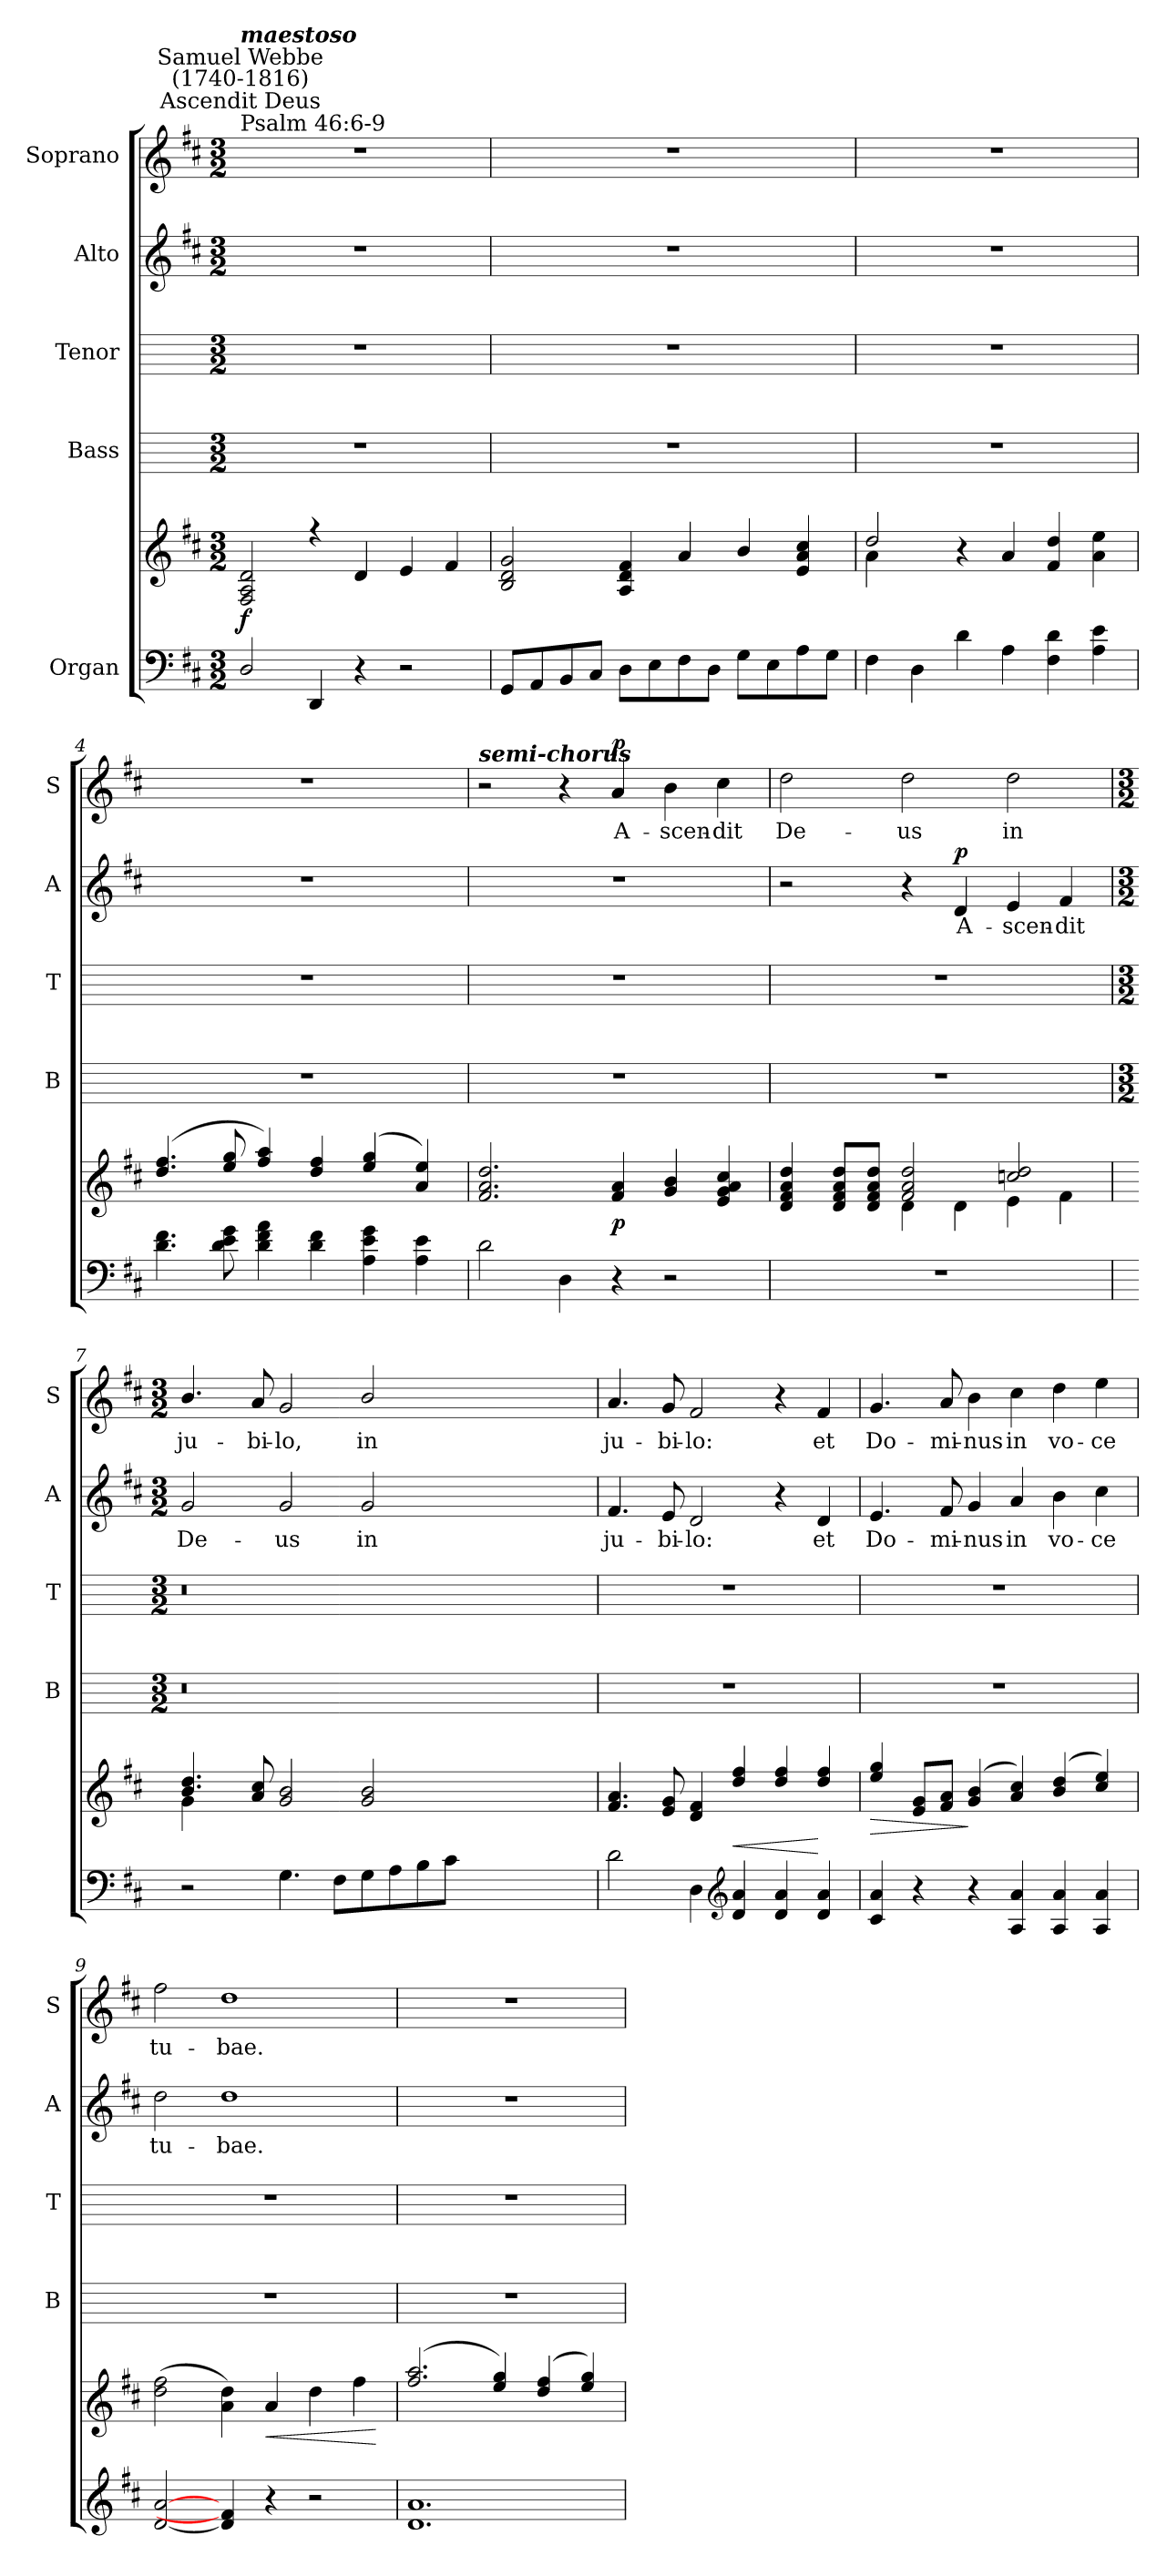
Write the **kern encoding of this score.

**kern	**kern	**dynam	**kern	**kern	**kern	**text	**dynam	**kern	**text	**dynam
*part5	*part5	*part5	*part4	*part3	*part2	*part2	*part2	*part1	*part1	*part1
*staff6	*staff5	*staff5/6	*staff4	*staff3	*staff2	*staff2	*staff2	*staff1	*staff1	*staff1
*I"Organ	*	*	*I"Bass	*I"Tenor	*I"Alto	*	*	*I"Soprano	*	*
*	*	*	*I'B	*I'T	*I'A	*	*	*I'S	*	*
*clefF4	*clefG2	*	*	*	*clefG2	*	*	*clefG2	*	*
*k[f#c#]	*k[f#c#]	*	*	*	*k[f#c#]	*	*	*k[f#c#]	*	*
*D:	*D:	*	*	*	*D:	*	*	*D:	*	*
*M3/2	*M3/2	*	*M3/2	*M3/2	*M3/2	*	*	*M3/2	*	*
=1	=1	=1	=1	=1	=1	=1	=1	=1	=1	=1
*	*^	*	*	*	*	*	*	*	*	*
!	!	!	!	!	!	!	!	!	!LO:TX:a:t=Psalm 46&colon;6-9	!	!
!	!	!	!	!	!	!	!	!	!LO:TX:a:cj:t=Ascendit Deus	!	!
!	!	!	!	!	!	!	!	!	!LO:TX:a:cj:t=Samuel Webbe\n(1740-1816)	!	!
!	!	!	!	!	!	!	!	!	!LO:TX:a:Bi:t=maestoso	!	!
!	!	!LO:N:vis=1	!LO:DY:b	!	!	!LO:N:vis=1	!	!	!LO:N:vis=1	!	!
2D/	2F# 2A 2d	1.ryy	f	1.r	1.r	1.r	.	.	1.r	.	.
4DD	4r	.	.	.	.	.	.	.	.	.	.
4r	4d	.	.	.	.	.	.	.	.	.	.
2r	4e	.	.	.	.	.	.	.	.	.	.
.	4f#	.	.	.	.	.	.	.	.	.	.
=2	=2	=2	=2	=2	=2	=2	=2	=2	=2	=2	=2
!	!	!LO:N:vis=1	!	!	!	!LO:N:vis=1	!	!	!LO:N:vis=1	!	!
8GGL	2B 2d 2g	1.ryy	.	1.r	1.r	1.r	.	.	1.r	.	.
8AA	.	.	.	.	.	.	.	.	.	.	.
8BB	.	.	.	.	.	.	.	.	.	.	.
8C#J	.	.	.	.	.	.	.	.	.	.	.
8DL	4A 4d 4f#	.	.	.	.	.	.	.	.	.	.
8E	.	.	.	.	.	.	.	.	.	.	.
8F#	4a	.	.	.	.	.	.	.	.	.	.
8DJ	.	.	.	.	.	.	.	.	.	.	.
8GL	4b	.	.	.	.	.	.	.	.	.	.
8E	.	.	.	.	.	.	.	.	.	.	.
8A	4e 4a 4cc#	.	.	.	.	.	.	.	.	.	.
8GJ	.	.	.	.	.	.	.	.	.	.	.
=3	=3	=3	=3	=3	=3	=3	=3	=3	=3	=3	=3
!	!	!	!	!	!	!LO:N:vis=1	!	!	!LO:N:vis=1	!	!
4F#	2dd/	4a\	.	1.r	1.r	1.r	.	.	1.r	.	.
4D	.	4ryy	.	.	.	.	.	.	.	.	.
4d	4r	2ryy	.	.	.	.	.	.	.	.	.
4A	4a	.	.	.	.	.	.	.	.	.	.
4F# 4d	4f# 4dd	2ryy	.	.	.	.	.	.	.	.	.
4A 4e	4a 4ee	.	.	.	.	.	.	.	.	.	.
=4	=4	=4	=4	=4	=4	=4	=4	=4	=4	=4	=4
!	!	!LO:N:vis=1	!	!	!	!LO:N:vis=1	!	!	!LO:N:vis=1	!	!
4.d 4.f#	(>4.dd 4.ff#	1.ryy	.	1.r	1.r	1.r	.	.	1.r	.	.
8d 8e 8g	8ee 8gg	.	.	.	.	.	.	.	.	.	.
4d 4f# 4a	4ff# 4aa)	.	.	.	.	.	.	.	.	.	.
4d 4f#	4dd 4ff#	.	.	.	.	.	.	.	.	.	.
4A 4e 4g	(>4ee 4gg	.	.	.	.	.	.	.	.	.	.
4A 4e	4a 4ee)	.	.	.	.	.	.	.	.	.	.
=5	=5	=5	=5	=5	=5	=5	=5	=5	=5	=5	=5
!	!	!	!	!	!	!	!	!	!LO:TX:a:Bi:t=semi-chorus	!	!
!	!	!LO:N:vis=1	!	!	!	!LO:N:vis=1	!	!	!	!	!
2d	2.f# 2.a 2.dd	1.ryy	.	1.r	1.r	1.r	.	.	2r	.	.
4D	.	.	.	.	.	.	.	.	4r	.	.
!	!	!	!LO:DY:b	!	!	!	!	!	!	!LO:LY:b	!LO:DY:b
4r	4f# 4a	.	p	.	.	.	.	.	4a	A-	p
!	!	!	!	!	!	!	!	!	!	!LO:LY:b	!
2r	4g 4b	.	.	.	.	.	.	.	4b	-scen-	.
!	!	!	!	!	!	!	!	!	!	!LO:LY:b	!
.	4e 4g 4a 4cc#	.	.	.	.	.	.	.	4cc#	-dit	.
=6	=6	=6	=6	=6	=6	=6	=6	=6	=6	=6	=6
!LO:N:vis=1	!	!	!	!	!	!	!	!	!	!LO:LY:b	!
1.r	4d 4f# 4a 4dd	2ryy	.	1.r	1.r	2r	.	.	2dd	De-	.
.	8d 8f# 8a 8ddL	.	.	.	.	.	.	.	.	.	.
.	8d 8f# 8a 8ddJ	.	.	.	.	.	.	.	.	.	.
!	!	!	!	!	!	!	!	!	!	!LO:LY:b	!
.	2f# 2a 2dd	4d\	.	.	.	4r	.	.	2dd	-us	.
!	!	!	!	!	!	!	!LO:LY:b	!LO:DY:b	!	!	!
.	.	4d\	.	.	.	4d	A-	p	.	.	.
!	!	!	!	!	!	!	!LO:LY:b	!	!	!LO:LY:b	!
.	2ccn/ 2dd/	4e\	.	.	.	4e	-scen-	.	2dd	in	.
!	!	!	!	!	!	!	!LO:LY:b	!	!	!	!
.	.	4f#\	.	.	.	4f#	-dit	.	.	.	.
!!LO:LB:g=z
=7	=7	=7	=7	=7	=7	=7	=7	=7	=7	=7	=7
*	*	*	*	*M3/2	*M3/2	*M3/2	*	*	*M3/2	*	*
!	!	!	!	!	!	!	!LO:LY:b	!	!	!LO:LY:b	!
2r	4.b/ 4.dd/	4g\	.	0.r	0.r	2g	De-	.	4.b/	ju-	.
.	.	1ryy	.	.	.	.	.	.	.	.	.
!	!	!	!	!	!	!	!	!	!	!LO:LY:b	!
.	8a/ 8cc#/	.	.	.	.	.	.	.	8a	-bi-	.
!	!	!	!	!	!	!	!LO:LY:b	!	!	!LO:LY:b	!
4.G	2g 2b	.	.	.	.	2g	-us	.	2g	-lo,	.
8F#L	.	.	.	.	.	.	.	.	.	.	.
!	!	!	!	!	!	!	!LO:LY:b	!	!	!LO:LY:b	!
8G	2g 2b	.	.	.	.	2g	in	.	2b/	in	.
8A	.	.	.	.	.	.	.	.	.	.	.
8B	.	1..ryy	.	.	.	.	.	.	.	.	.
8c#J	.	.	.	.	.	.	.	.	.	.	.
1.ryy	1.ryy	.	.	.	.	1.ryy	.	.	1.ryy	.	.
=7A	=7A	=7A	=7A	=7A	=7A	=7A	=7A	=7A	=7A	=7A	=7A
!	!	!LO:N:vis=1	!	!	!	!	!LO:LY:b	!	!	!LO:LY:b	!
2d	4.f# 4.a	1.ryy	.	1.r	1.r	4.f#	ju-	.	4.a	ju-	.
!	!	!	!	!	!	!	!LO:LY:b	!	!	!LO:LY:b	!
.	8e 8g	.	.	.	.	8e	-bi-	.	8g	-bi-	.
!	!	!	!	!	!	!	!LO:LY:b	!	!	!LO:LY:b	!
4D	4d 4f#	.	.	.	.	2d	-lo:	.	2f#	-lo:	.
*clefG2	*	*	*	*	*	*	*	*	*	*	*
!	!	!	!LO:HP:b	!	!	!	!	!	!	!	!
4d 4a	4dd 4ff#	.	<	.	.	.	.	.	.	.	.
4d 4a	4dd 4ff#	.	.	.	.	4r	.	.	4r	.	.
!	!	!	!	!	!	!	!LO:LY:b	!	!	!LO:LY:b	!
4d 4a	4dd 4ff#	.	[	.	.	4d	et	.	4f#	et	.
=8	=8	=8	=8	=8	=8	=8	=8	=8	=8	=8	=8
!	!	!LO:N:vis=1	!LO:HP:b	!	!	!	!LO:LY:b	!	!	!LO:LY:b	!
4c# 4a	4ee 4gg	1.ryy	>	1.r	1.r	4.e	Do-	.	4.g	Do-	.
4r	8e 8gL	.	.	.	.	.	.	.	.	.	.
!	!	!	!	!	!	!	!LO:LY:b	!	!	!LO:LY:b	!
.	8f# 8aJ	.	.	.	.	8f#	-mi-	.	8a	-mi-	.
!	!	!	!	!	!	!	!LO:LY:b	!	!	!LO:LY:b	!
4r	(<4g 4b	.	]	.	.	4g	-nus	.	4b	-nus	.
!	!	!	!	!	!	!	!LO:LY:b	!	!	!LO:LY:b	!
4A 4a	4a 4cc#)	.	.	.	.	4a	in	.	4cc#	in	.
!	!	!	!	!	!	!	!LO:LY:b	!	!	!LO:LY:b	!
4A 4a	(>4b 4dd	.	.	.	.	4b	vo-	.	4dd	vo-	.
!	!	!	!	!	!	!	!LO:LY:b	!	!	!LO:LY:b	!
4A 4a	4cc# 4ee)	.	.	.	.	4cc#	-ce	.	4ee	-ce	.
=9	=9	=9	=9	=9	=9	=9	=9	=9	=9	=9	=9
!	!	!LO:N:vis=1	!	!	!	!	!LO:LY:b	!	!	!LO:LY:b	!
[2d [2a	(>2dd 2ff#	1.ryy	.	1.r	1.r	2dd	tu-	.	2ff#	tu-	.
!	!	!	!	!	!	!	!LO:LY:b	!	!	!LO:LY:b	!
4d] 4f#]	4a 4dd)	.	.	.	.	1dd	-bae.	.	1dd	-bae.	.
!	!	!	!LO:HP:b	!	!	!	!	!	!	!	!
4r	4a	.	<	.	.	.	.	.	.	.	.
2r	4dd	.	.	.	.	.	.	.	.	.	.
.	4ff#	.	.	.	.	.	.	.	.	.	.
*	*v	*v	*	*	*	*	*	*	*	*	*
.	.	[	.	.	.	.	.	.	.	.
=10	=10	=10	=10	=10	=10	=10	=10	=10	=10	=10
*	*^	*	*	*	*	*	*	*	*	*
!	!	!LO:N:vis=1	!	!	!	!LO:N:vis=1	!	!	!LO:N:vis=1	!	!
1.d 1.a	(>2.ff# 2.aa	1.ryy	.	1.r	1.r	1.r	.	.	1.r	.	.
.	4ee 4gg)	.	.	.	.	.	.	.	.	.	.
.	(>4dd 4ff#	.	.	.	.	.	.	.	.	.	.
.	4ee 4gg)	.	.	.	.	.	.	.	.	.	.
*	*v	*v	*	*	*	*	*	*	*	*	*
=	=	=	=	=	=	=	=	=	=	=
*-	*-	*-	*-	*-	*-	*-	*-	*-	*-	*-
